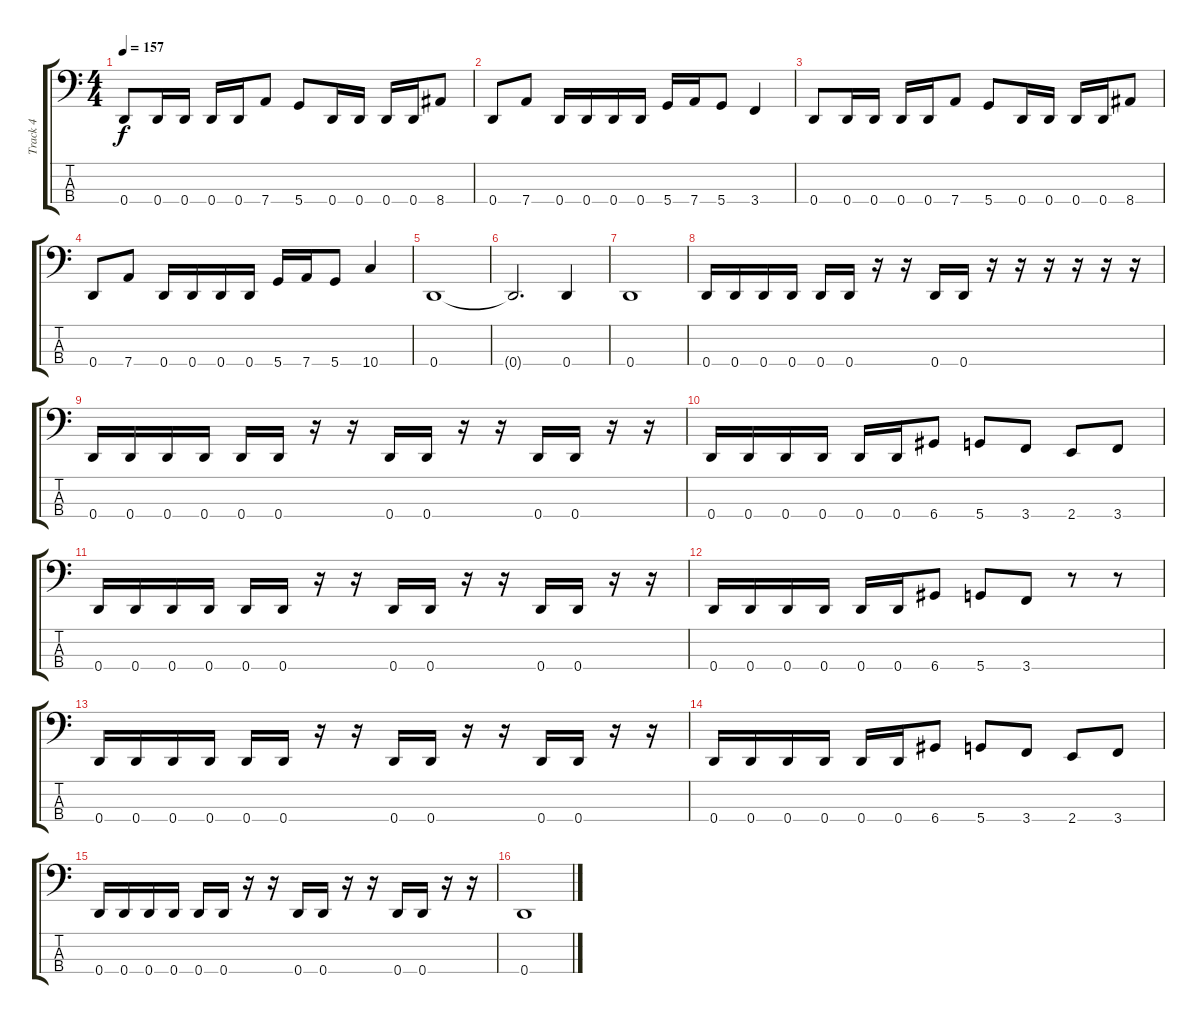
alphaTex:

\track ("Track 4" "Track 4") {instrument electricbasspick}
\staff {score tabs}
\tuning (G2 D2 A1 D1) {hide}
\ts (4 4)
\tempo 157
\clef f4
\ks c
0.4.8{dy f} 0.4.16 0.4.16 0.4.16 0.4.16 7.4.8 5.4.8 0.4.16 0.4.16 0.4.16 0.4.16 8.4.8 |
0.4.8 7.4.8 0.4.16 0.4.16 0.4.16 0.4.16 5.4.16 7.4.16 5.4.8 3.4.4 |
0.4.8 0.4.16 0.4.16 0.4.16 0.4.16 7.4.8 5.4.8 0.4.16 0.4.16 0.4.16 0.4.16 8.4.8 |
0.4.8 7.4.8 0.4.16 0.4.16 0.4.16 0.4.16 5.4.16 7.4.16 5.4.8 10.4.4 |
0.4.1 |
0.4{t}.2{d} 0.4.4 |
0.4.1 |
0.4.16 0.4.16 0.4.16 0.4.16 0.4.16 0.4.16 r.16 r.16 0.4.16 0.4.16 r.16 r.16 r.16 r.16 r.16 r.16 |
0.4.16 0.4.16 0.4.16 0.4.16 0.4.16 0.4.16 r.16 r.16 0.4.16 0.4.16 r.16 r.16 0.4.16 0.4.16 r.16 r.16 |
0.4.16 0.4.16 0.4.16 0.4.16 0.4.16 0.4.16 6.4.8 5.4.8 3.4.8 2.4.8 3.4.8 |
0.4.16 0.4.16 0.4.16 0.4.16 0.4.16 0.4.16 r.16 r.16 0.4.16 0.4.16 r.16 r.16 0.4.16 0.4.16 r.16 r.16 |
0.4.16 0.4.16 0.4.16 0.4.16 0.4.16 0.4.16 6.4.8 5.4.8 3.4.8 r.8 r.8 |
0.4.16 0.4.16 0.4.16 0.4.16 0.4.16 0.4.16 r.16 r.16 0.4.16 0.4.16 r.16 r.16 0.4.16 0.4.16 r.16 r.16 |
0.4.16 0.4.16 0.4.16 0.4.16 0.4.16 0.4.16 6.4.8 5.4.8 3.4.8 2.4.8 3.4.8 |
0.4.16 0.4.16 0.4.16 0.4.16 0.4.16 0.4.16 r.16 r.16 0.4.16 0.4.16 r.16 r.16 0.4.16 0.4.16 r.16 r.16 |
0.4.1
